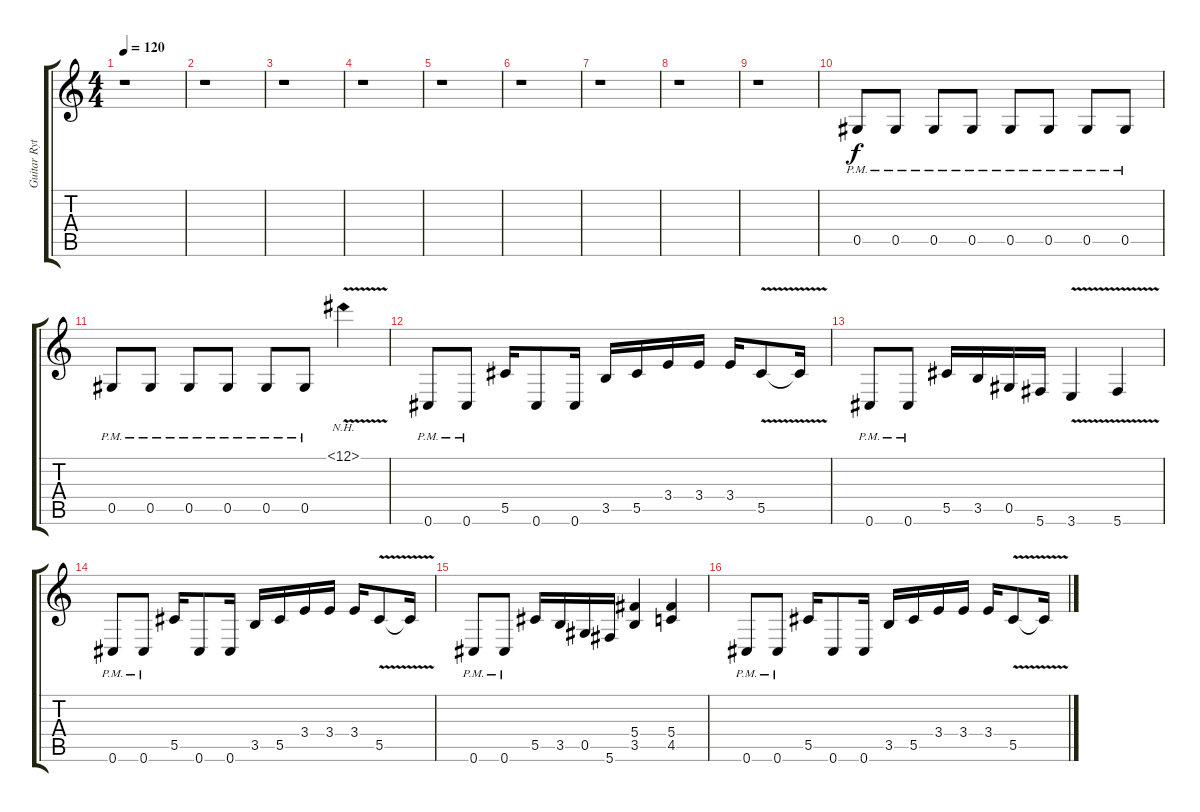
\track ("Guitar Rythm" "Guitar Ryt") {instrument distortionguitar}
\staff {score tabs}
\tuning (Eb4 Bb3 Gb3 Db3 Ab2 Db2) {hide}
\ts (4 4)
\tempo 120
\clef g2
\ks c
r.1{dy f} |
r.1 |
r.1 |
r.1 |
r.1 |
r.1 |
r.1 |
r.1 |
r.1 |
0.5{pm}.8 0.5{pm}.8 0.5{pm}.8 0.5{pm}.8 0.5{pm}.8 0.5{pm}.8 0.5{pm}.8 0.5{pm}.8 |
0.5{pm}.8 0.5{pm}.8 0.5{pm}.8 0.5{pm}.8 0.5{pm}.8 0.5{pm}.8 13.1{nh v}.4 |
0.6{pm}.8 0.6{pm}.8 5.5.16 0.6.8 0.6.16 3.5.16 5.5.16 3.4.16 3.4.16 3.4.16 5.5{v}.8 5.5{t}.16 |
0.6{pm}.8 0.6{pm}.8 5.5.16 3.5.16 0.5.16 5.6.16 3.6{v}.4 5.6{v}.4 |
0.6{pm}.8 0.6{pm}.8 5.5.16 0.6.8 0.6.16 3.5.16 5.5.16 3.4.16 3.4.16 3.4.16 5.5{v}.8 5.5{t}.16 |
0.6{pm}.8 0.6{pm}.8 5.5.16 3.5.16 0.5.16 5.6.16 (5.4 3.5).4 (5.4 4.5).4 |
0.6{pm}.8 0.6{pm}.8 5.5.16 0.6.8 0.6.16 3.5.16 5.5.16 3.4.16 3.4.16 3.4.16 5.5{v}.8 5.5{t}.16
